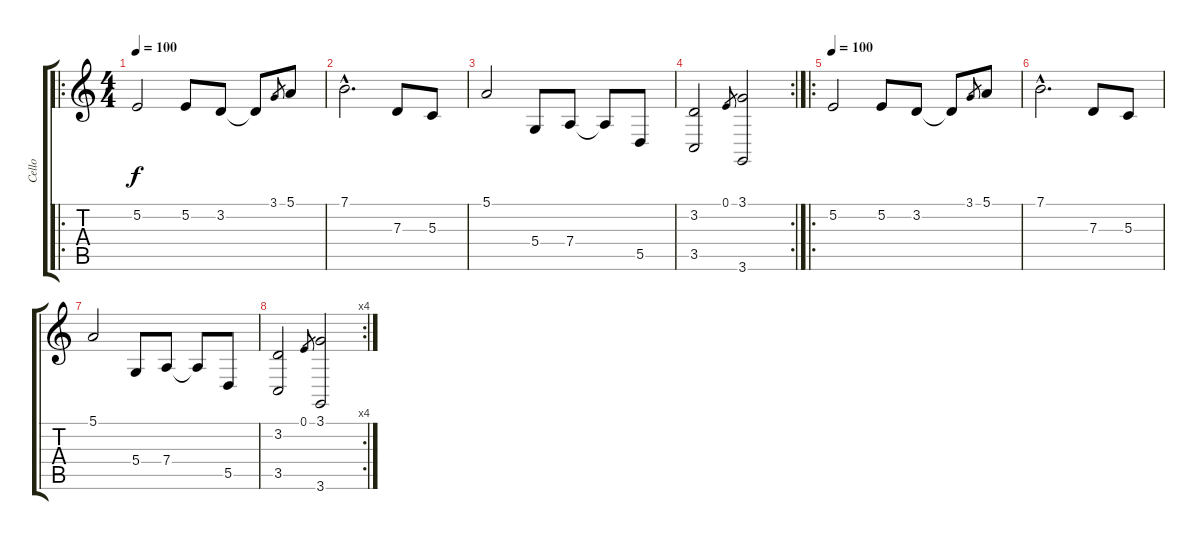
\track ("Cello" "Cello") {instrument cello}
\staff {score tabs}
\tuning (E4 B3 G3 D3 A2 E2) {hide}
\ro
\ts (4 4)
\tempo 100
\clef g2
\ks c
5.2.2{dy f} 5.2.8 3.2.8 3.2{t}.8 3.1.8{gr} 5.1.8 |
7.1{hac}.2{d} 7.3.8 5.3.8 |
5.1.2 5.4.8 7.4.8 7.4{t}.8 5.5.8 |
\rc 2
(3.2 3.5).2 0.1.8{gr} (3.1 3.6).2 |
\ro
\tempo 100
5.2.2 5.2.8 3.2.8 3.2{t}.8 3.1.8{gr} 5.1.8 |
7.1{hac}.2{d} 7.3.8 5.3.8 |
5.1.2 5.4.8 7.4.8 7.4{t}.8 5.5.8 |
\rc 4
(3.2 3.5).2 0.1.8{gr} (3.1 3.6).2
